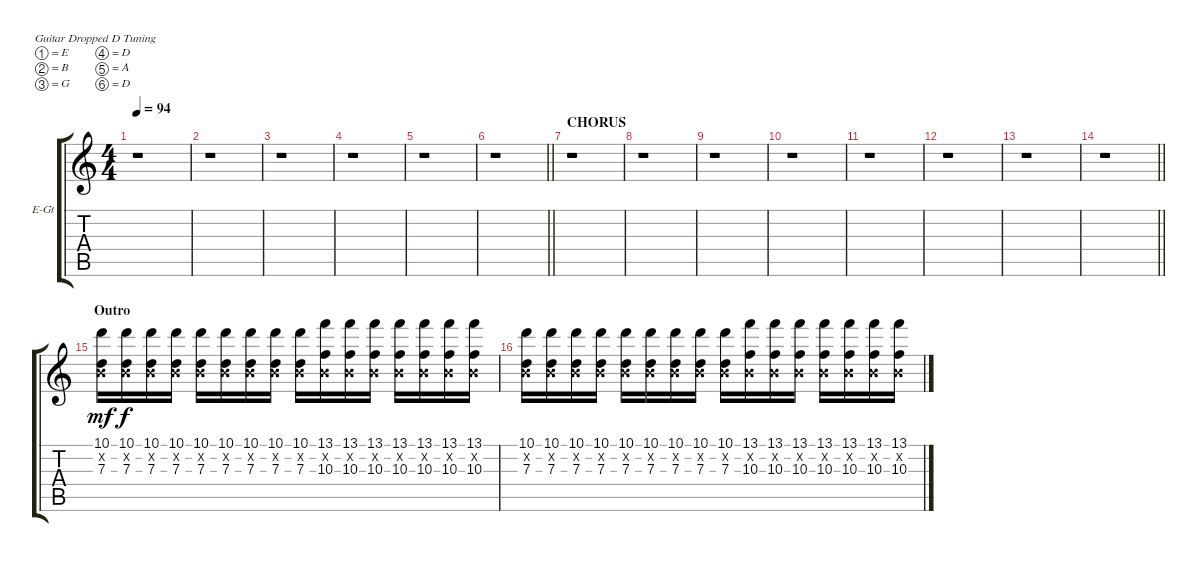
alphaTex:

\bracketExtendMode groupsimilarinstruments
\firstSystemTrackNameOrientation horizontal
\otherSystemsTrackNameOrientation horizontal
\track ("Guitar 3" "E-Gt") {instrument distortionguitar}
\staff {score tabs}
\tuning (E4 B3 G3 D3 A2 D2)
\ts (4 4)
\tempo 94
\clef g2
\ks c
r.1{dy f} |
r.1 |
r.1 |
r.1 |
r.1 |
\barLineRight lightlight
r.1 |
\section ("" "CHORUS")
r.1 |
r.1 |
r.1 |
r.1 |
r.1 |
r.1 |
r.1 |
\barLineRight lightlight
r.1 |
\section ("" "Outro")
(10.1 0.2{x} 7.3).16{dy mf} (10.1 0.2{x} 7.3).16{dy f} (10.1 0.2{x} 7.3).16 (10.1 0.2{x} 7.3).16 (10.1 0.2{x} 7.3).16 (10.1 0.2{x} 7.3).16 (10.1 0.2{x} 7.3).16 (10.1 0.2{x} 7.3).16 (10.1 0.2{x} 7.3).16 (13.1 0.2{x} 10.3).16 (13.1 0.2{x} 10.3).16 (13.1 0.2{x} 10.3).16 (13.1 0.2{x} 10.3).16 (13.1 0.2{x} 10.3).16 (13.1 0.2{x} 10.3).16 (13.1 0.2{x} 10.3).16 |
(10.1 0.2{x} 7.3).16 (10.1 0.2{x} 7.3).16 (10.1 0.2{x} 7.3).16 (10.1 0.2{x} 7.3).16 (10.1 0.2{x} 7.3).16 (10.1 0.2{x} 7.3).16 (10.1 0.2{x} 7.3).16 (10.1 0.2{x} 7.3).16 (10.1 0.2{x} 7.3).16 (13.1 0.2{x} 10.3).16 (13.1 0.2{x} 10.3).16 (13.1 0.2{x} 10.3).16 (13.1 0.2{x} 10.3).16 (13.1 0.2{x} 10.3).16 (13.1 0.2{x} 10.3).16 (13.1 0.2{x} 10.3).16
